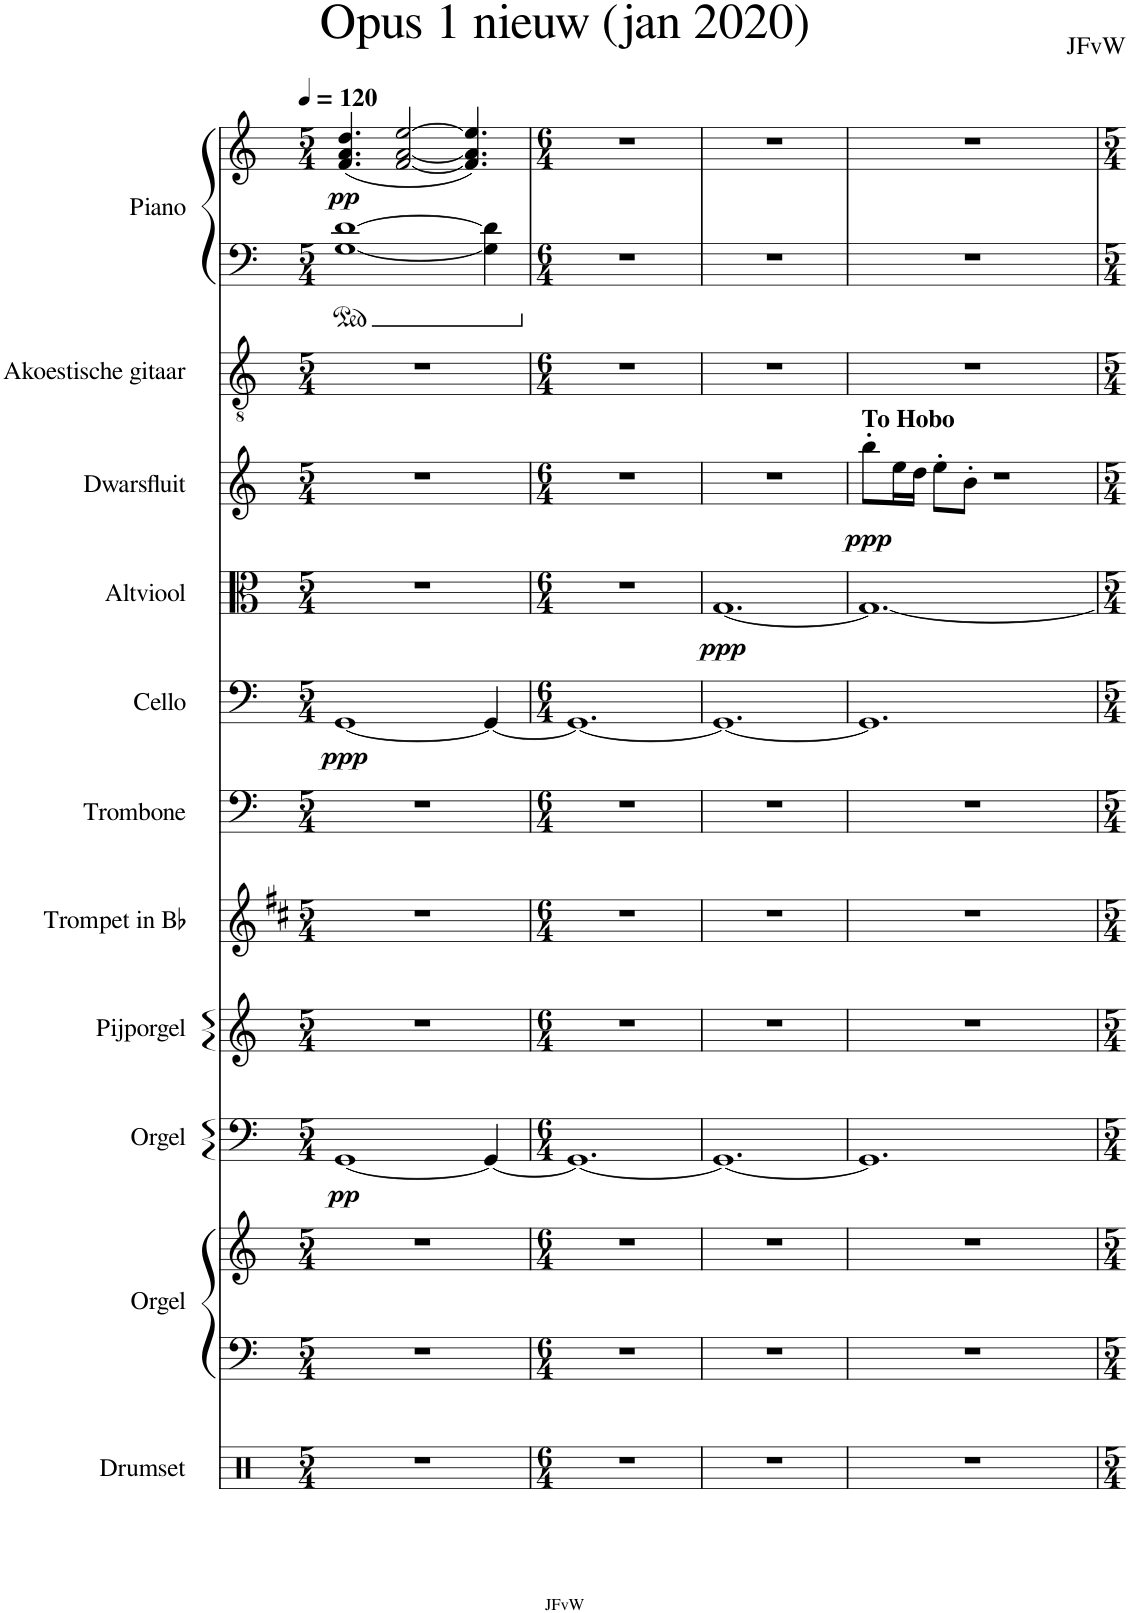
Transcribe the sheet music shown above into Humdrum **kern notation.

**kern	**kern	**kern	**kern	**dynam	**kern	**kern	**kern	**kern	**dynam	**kern	**dynam	**kern	**dynam	**kern	**kern	**kern	**dynam
*part11	*part10	*part10	*part9	*part9	*part8	*part7	*part6	*part5	*part5	*part4	*part4	*part3	*part3	*part2	*part1	*part1	*part1
*staff13	*staff12	*staff11	*staff10	*staff10	*staff9	*staff8	*staff7	*staff6	*staff6	*staff5	*staff5	*staff4	*staff4	*staff3	*staff2	*staff1	*staff1/2
*I"Drumset	*I"Orgel	*	*I"Orgel	*	*I"Pijporgel	*I"Trompet in Bb	*I"Trombone	*I"Cello	*	*I"Altviool	*	*I"Dwarsfluit	*	*I"Akoestische gitaar	*I"Piano	*	*
*I'D. set	*I'Org.	*	*I'Org.	*	*	*	*I'Tbn.	*	*	*	*	*	*	*I'Git.	*I'Pno.	*	*
*clefX	*clefF4	*clefG2	*clefF4	*	*clefG2	*clefG2	*clefF4	*clefF4	*	*clefC3	*	*clefG2	*	*clefGv2	*clefF4	*clefG2	*
*	*	*	*	*	*	*Trd1c2	*	*	*	*	*	*	*	*	*	*	*
*k[]	*k[]	*k[]	*k[]	*	*k[]	*k[f#c#]	*k[]	*k[]	*	*k[]	*	*k[]	*	*k[]	*k[]	*k[]	*
*M5/4	*M5/4	*M5/4	*M5/4	*	*M5/4	*M5/4	*M5/4	*M5/4	*	*M5/4	*	*M5/4	*	*M5/4	*M5/4	*M5/4	*
*MM120	*MM120	*MM120	*MM120	*	*MM120	*MM120	*MM120	*MM120	*	*MM120	*	*MM120	*	*MM120	*MM120	*MM120	*
=1	=1	=1	=1	=1	=1	=1	=1	=1	=1	=1	=1	=1	=1	=1	=1	=1	=1
!	!	!	!	!LO:DY:b	!	!	!	!	!LO:DY:b	!	!	!	!	!	!	!	!LO:DY:b
4%5r	4%5r	4%5r	[1GG	pp	4%5r	4%5r	4%5r	[1GG	ppp	4%5r	.	4%5r	.	4%5r	[1G [1d	(4.f/ 4.a/ 4.dd/	pp
.	.	.	.	.	.	.	.	.	.	.	.	.	.	.	.	[2f/ [2a/ [2ee/	.
.	.	.	.	.	.	.	.	.	.	.	.	.	.	.	.	4.f/] 4.a/] 4.ee/])	.
.	.	.	4GG/_	.	.	.	.	4GG/_	.	.	.	.	.	.	4G\] 4d\]	.	.
=2	=2	=2	=2	=2	=2	=2	=2	=2	=2	=2	=2	=2	=2	=2	=2	=2	=2
*M6/4	*M6/4	*M6/4	*M6/4	*	*M6/4	*M6/4	*M6/4	*M6/4	*	*M6/4	*	*M6/4	*	*M6/4	*M6/4	*M6/4	*
1.r	1.r	1.r	1.GG_	.	1.r	1.r	1.r	1.GG_	.	1.r	.	1.r	.	1.r	1.r	1.r	.
=3	=3	=3	=3	=3	=3	=3	=3	=3	=3	=3	=3	=3	=3	=3	=3	=3	=3
!	!	!	!	!	!	!	!	!	!	!	!LO:DY:b	!	!	!	!	!	!
1.r	1.r	1.r	1.GG_	.	1.r	1.r	1.r	1.GG_	.	[1.G	ppp	1.r	.	1.r	1.r	1.r	.
=4	=4	=4	=4	=4	=4	=4	=4	=4	=4	=4	=4	=4	=4	=4	=4	=4	=4
!	!	!	!	!	!	!	!	!	!	!	!	!LO:TX:a:B:t=To Hobo	!	!	!	!	!
!	!	!	!	!	!	!	!	!	!	!	!	!	!LO:DY:b	!	!	!	!
1.r	1.r	1.r	1.GG]	.	1.r	1.r	1.r	1.GG]	.	1.G_	.	8bb'\L	ppp	1.r	1.r	1.r	.
.	.	.	.	.	.	.	.	.	.	.	.	16ee\L	.	.	.	.	.
.	.	.	.	.	.	.	.	.	.	.	.	16dd\JJ	.	.	.	.	.
.	.	.	.	.	.	.	.	.	.	.	.	8ee'\L	.	.	.	.	.
.	.	.	.	.	.	.	.	.	.	.	.	8b'\J	.	.	.	.	.
.	.	.	.	.	.	.	.	.	.	.	.	1r	.	.	.	.	.
=	=	=	=	=	=	=	=	=	=	=	=	=	=	=	=	=	=
*-	*-	*-	*-	*-	*-	*-	*-	*-	*-	*-	*-	*-	*-	*-	*-	*-	*-
